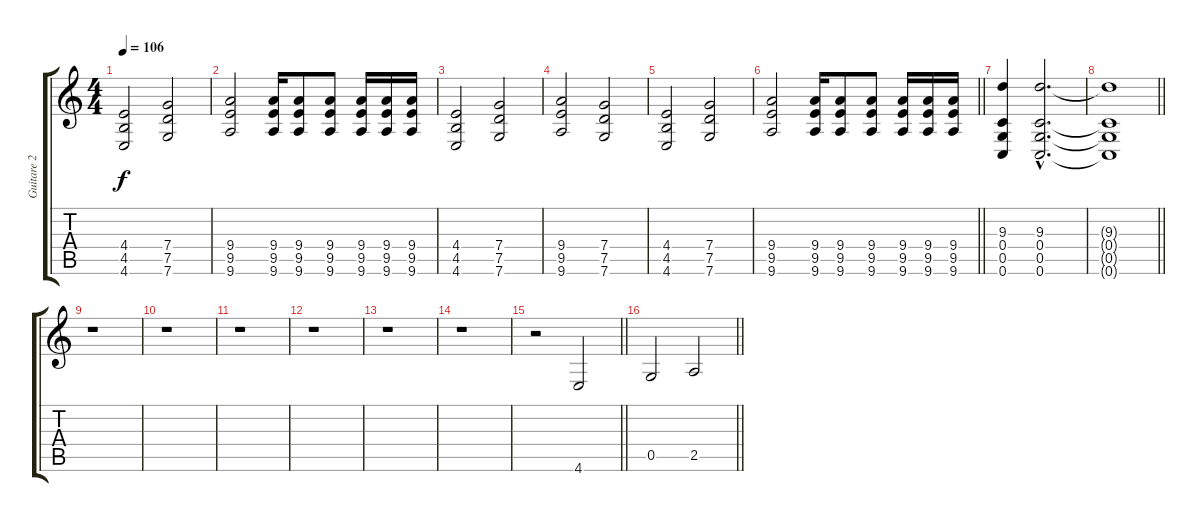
\track ("Guitare 2" "Guitare 2") {instrument distortionguitar}
\staff {score tabs}
\tuning (D4 A3 F3 C3 G2 C2) {hide}
\ts (4 4)
\tempo 106
\clef g2
\ks c
(4.4 4.5 4.6).2{dy f} (7.4 7.5 7.6).2 |
(9.4 9.5 9.6).2 (9.4 9.5 9.6).16 (9.4 9.5 9.6).8 (9.4 9.5 9.6).8 (9.4 9.5 9.6).16 (9.4 9.5 9.6).16 (9.4 9.5 9.6).16 |
(4.4 4.5 4.6).2 (7.4 7.5 7.6).2 |
(9.4 9.5 9.6).2 (7.4 7.5 7.6).2 |
(4.4 4.5 4.6).2 (7.4 7.5 7.6).2 |
\barLineRight lightlight
(9.4 9.5 9.6).2 (9.4 9.5 9.6).16 (9.4 9.5 9.6).8 (9.4 9.5 9.6).8 (9.4 9.5 9.6).16 (9.4 9.5 9.6).16 (9.4 9.5 9.6).16 |
(9.3 0.4 0.5 0.6).4 (9.3{hac} 0.4{hac} 0.5{hac} 0.6{hac}).2{d} |
\barLineRight lightlight
(9.3{t} 0.4{t} 0.5{t} 0.6{t}).1 |
r.1 |
r.1 |
r.1 |
r.1 |
r.1 |
r.1 |
\barLineRight lightlight
r.2 4.6.2 |
\barLineRight lightlight
0.5.2 2.5.2
